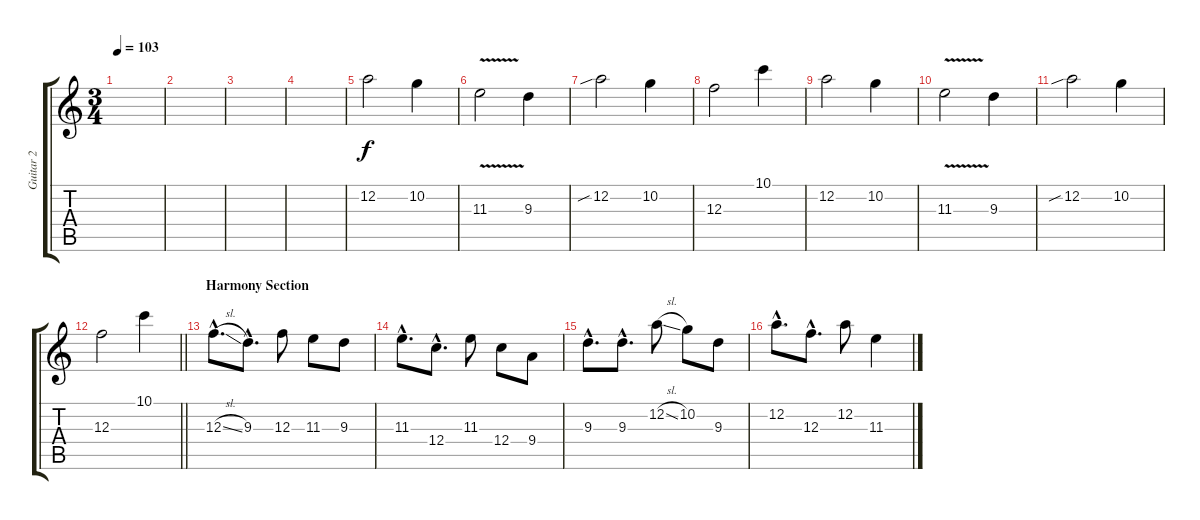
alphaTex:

\track ("Guitar 2" "Guitar 2") {instrument distortionguitar}
\staff {score tabs}
\tuning (D4 A3 F3 C3 G2 D2) {hide}
\ts (3 4)
\tempo 103
\clef g2
\ks c
|
|
|
|
12.2.2{volume 13 instrument electricguitarjazz} 10.2.4 |
11.3{v}.2 9.3.4 |
12.2{sib}.2 10.2.4 |
12.3.2 10.1.4 |
12.2.2{volume 13 instrument electricguitarjazz} 10.2.4 |
11.3{v}.2 9.3.4 |
12.2{sib}.2 10.2.4 |
\barLineRight lightlight
12.3.2 10.1.4 |
\section ("" "Harmony Section")
12.3{sl hac}.8{d volume 13 instrument distortionguitar} 9.3{hac}.8{d} 12.3.8 11.3.8 9.3.8 |
11.3{hac}.8{d volume 13 instrument distortionguitar} 12.4{hac}.8{d} 11.3.8 12.4.8 9.4.8 |
9.3{hac}.8{d volume 13 instrument distortionguitar} 9.3{hac}.8{d} 12.2{sl}.8 10.2.8 9.3.8 |
12.2{hac}.8{d} 12.3{hac}.8{d} 12.2.8 11.3.4
